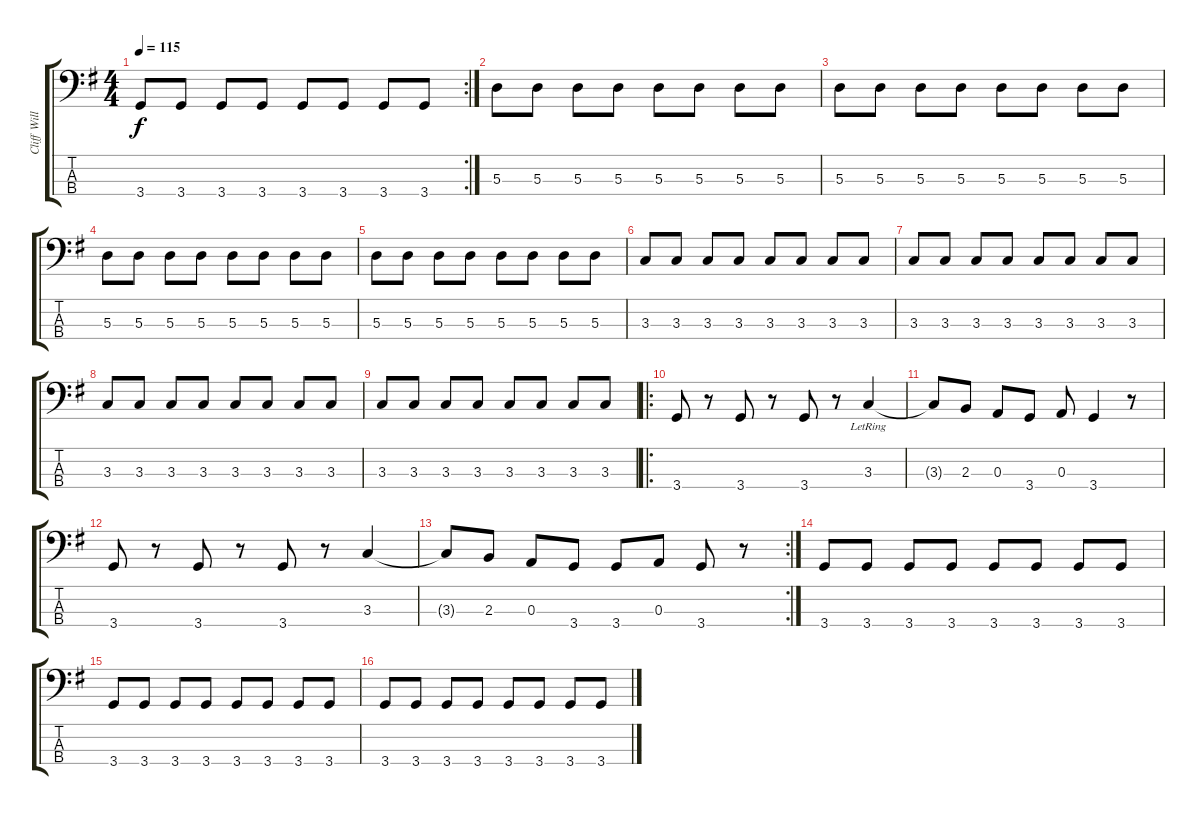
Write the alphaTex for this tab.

\track ("Cliff Williams" "Cliff Will") {instrument electricbasspick}
\staff {score tabs}
\tuning (G2 D2 A1 E1) {hide}
\rc 2
\ts (4 4)
\tempo 115
\clef f4
\ks g
3.4.8{dy f} 3.4.8 3.4.8 3.4.8 3.4.8 3.4.8 3.4.8 3.4.8 |
5.3.8 5.3.8 5.3.8 5.3.8 5.3.8 5.3.8 5.3.8 5.3.8 |
5.3.8 5.3.8 5.3.8 5.3.8 5.3.8 5.3.8 5.3.8 5.3.8 |
5.3.8 5.3.8 5.3.8 5.3.8 5.3.8 5.3.8 5.3.8 5.3.8 |
5.3.8 5.3.8 5.3.8 5.3.8 5.3.8 5.3.8 5.3.8 5.3.8 |
3.3.8 3.3.8 3.3.8 3.3.8 3.3.8 3.3.8 3.3.8 3.3.8 |
3.3.8 3.3.8 3.3.8 3.3.8 3.3.8 3.3.8 3.3.8 3.3.8 |
3.3.8 3.3.8 3.3.8 3.3.8 3.3.8 3.3.8 3.3.8 3.3.8 |
3.3.8 3.3.8 3.3.8 3.3.8 3.3.8 3.3.8 3.3.8 3.3.8 |
\ro
3.4.8 r.8 3.4.8 r.8 3.4.8 r.8 3.3{lr}.4 |
3.3{t}.8 2.3.8 0.3.8 3.4.8 0.3.8 3.4.4 r.8 |
3.4.8 r.8 3.4.8 r.8 3.4.8 r.8 3.3.4 |
\rc 2
3.3{t}.8 2.3.8 0.3.8 3.4.8 3.4.8 0.3.8 3.4.8 r.8 |
3.4.8 3.4.8 3.4.8 3.4.8 3.4.8 3.4.8 3.4.8 3.4.8 |
3.4.8 3.4.8 3.4.8 3.4.8 3.4.8 3.4.8 3.4.8 3.4.8 |
3.4.8 3.4.8 3.4.8 3.4.8 3.4.8 3.4.8 3.4.8 3.4.8
